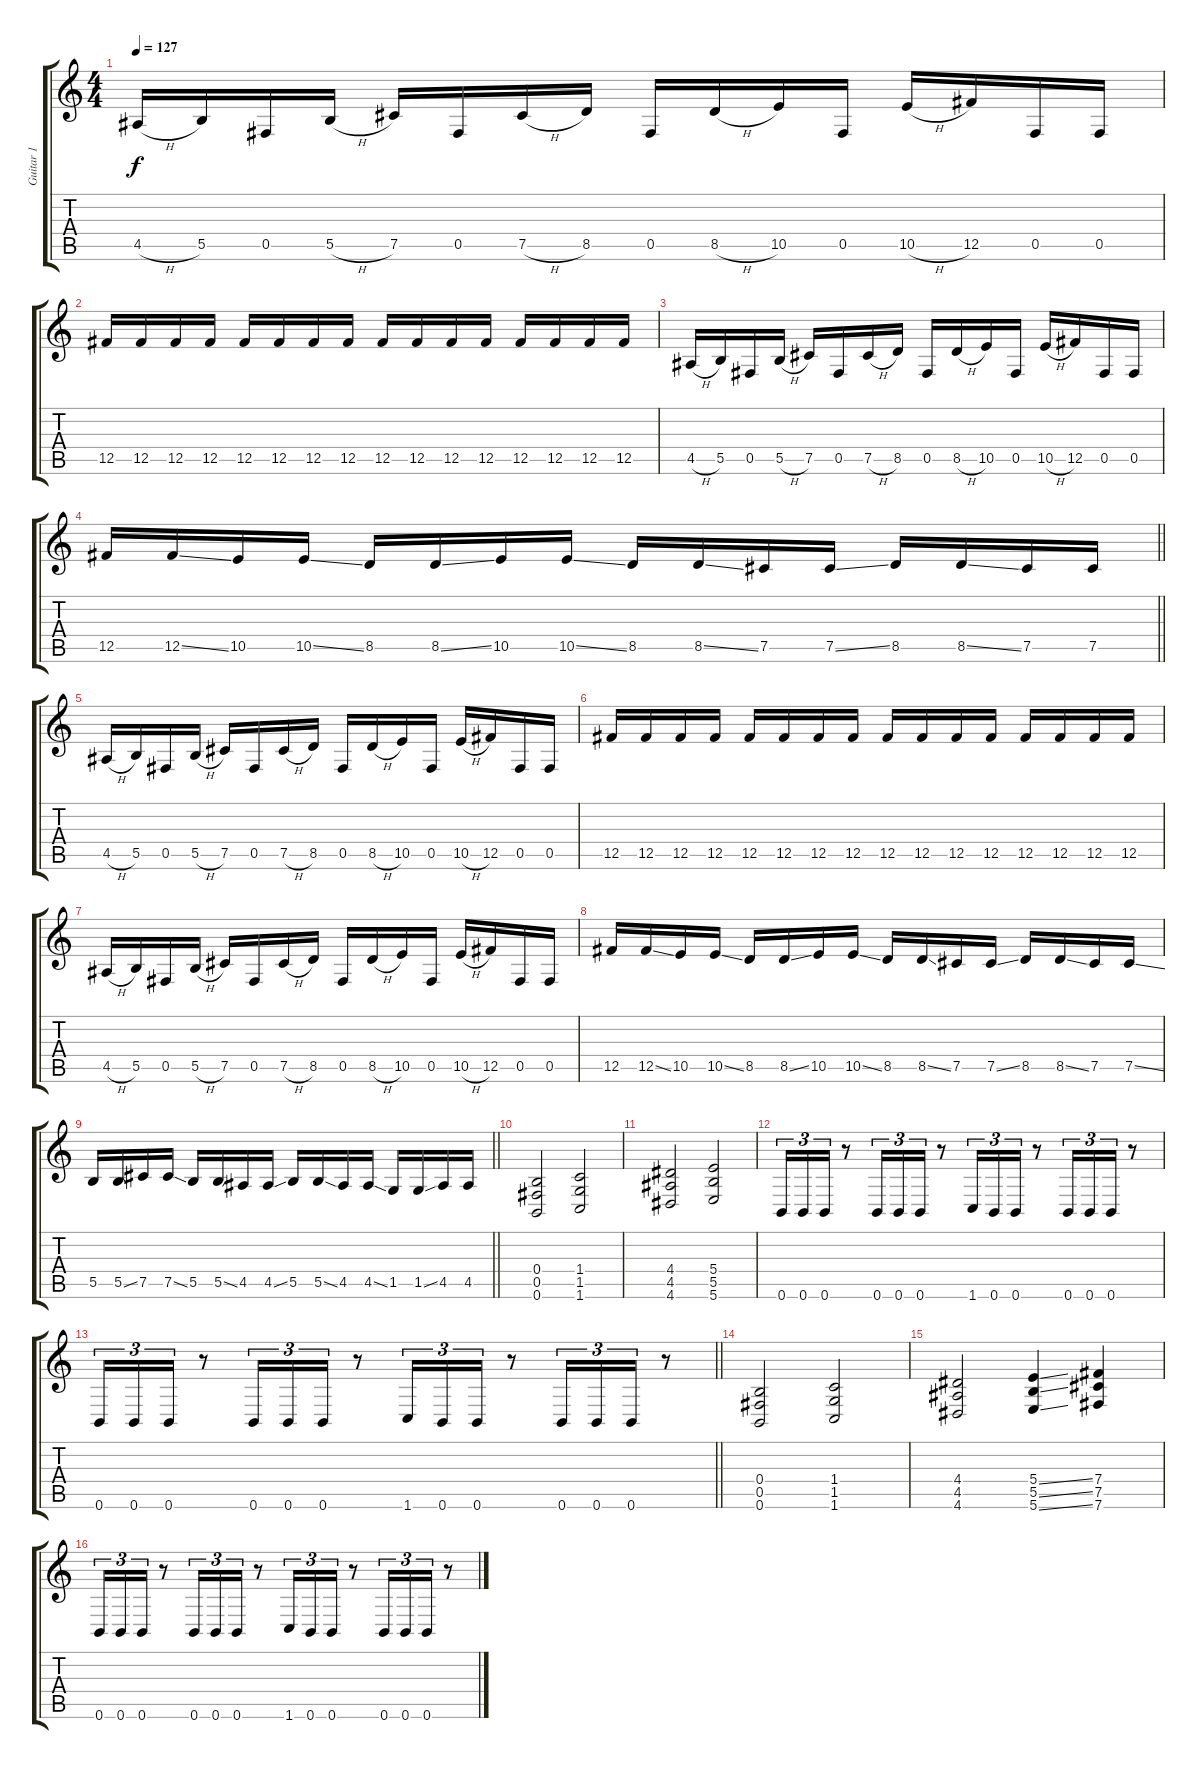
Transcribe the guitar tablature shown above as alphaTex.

\track ("Guitar 1" "Guitar 1") {instrument distortionguitar}
\staff {score tabs}
\tuning (Db4 Ab3 E3 B2 Gb2 B1) {hide}
\ts (4 4)
\tempo 127
\clef g2
\ks c
4.5{h}.16{dy f} 5.5.16 0.5.16 5.5{h}.16 7.5.16 0.5.16 7.5{h}.16 8.5.16 0.5.16 8.5{h}.16 10.5.16 0.5.16 10.5{h}.16 12.5.16 0.5.16 0.5.16 |
12.5.16 12.5.16 12.5.16 12.5.16 12.5.16 12.5.16 12.5.16 12.5.16 12.5.16 12.5.16 12.5.16 12.5.16 12.5.16 12.5.16 12.5.16 12.5.16 |
4.5{h}.16 5.5.16 0.5.16 5.5{h}.16 7.5.16 0.5.16 7.5{h}.16 8.5.16 0.5.16 8.5{h}.16 10.5.16 0.5.16 10.5{h}.16 12.5.16 0.5.16 0.5.16 |
\barLineRight lightlight
12.5.16 12.5{ss}.16 10.5.16 10.5{ss}.16 8.5.16 8.5{ss}.16 10.5.16 10.5{ss}.16 8.5.16 8.5{ss}.16 7.5.16 7.5{ss}.16 8.5.16 8.5{ss}.16 7.5.16 7.5.16 |
4.5{h}.16 5.5.16 0.5.16 5.5{h}.16 7.5.16 0.5.16 7.5{h}.16 8.5.16 0.5.16 8.5{h}.16 10.5.16 0.5.16 10.5{h}.16 12.5.16 0.5.16 0.5.16 |
12.5.16 12.5.16 12.5.16 12.5.16 12.5.16 12.5.16 12.5.16 12.5.16 12.5.16 12.5.16 12.5.16 12.5.16 12.5.16 12.5.16 12.5.16 12.5.16 |
4.5{h}.16 5.5.16 0.5.16 5.5{h}.16 7.5.16 0.5.16 7.5{h}.16 8.5.16 0.5.16 8.5{h}.16 10.5.16 0.5.16 10.5{h}.16 12.5.16 0.5.16 0.5.16 |
12.5.16 12.5{ss}.16 10.5.16 10.5{ss}.16 8.5.16 8.5{ss}.16 10.5.16 10.5{ss}.16 8.5.16 8.5{ss}.16 7.5.16 7.5{ss}.16 8.5.16 8.5{ss}.16 7.5.16 7.5{ss}.16 |
\barLineRight lightlight
5.5.16 5.5{ss}.16 7.5.16 7.5{ss}.16 5.5.16 5.5{ss}.16 4.5.16 4.5{ss}.16 5.5.16 5.5{ss}.16 4.5.16 4.5{ss}.16 1.5.16 1.5{ss}.16 4.5.16 4.5.16 |
(0.4 0.5 0.6).2{balance 0} (1.4 1.5 1.6).2 |
(4.4 4.5 4.6).2 (5.4 5.5 5.6).2 |
0.6.16{tu (3 2)} 0.6.16{tu (3 2)} 0.6.16{tu (3 2)} r.8 0.6.16{tu (3 2)} 0.6.16{tu (3 2)} 0.6.16{tu (3 2)} r.8 1.6.16{tu (3 2)} 0.6.16{tu (3 2)} 0.6.16{tu (3 2)} r.8 0.6.16{tu (3 2)} 0.6.16{tu (3 2)} 0.6.16{tu (3 2)} r.8 |
\barLineRight lightlight
0.6.16{tu (3 2)} 0.6.16{tu (3 2)} 0.6.16{tu (3 2)} r.8 0.6.16{tu (3 2)} 0.6.16{tu (3 2)} 0.6.16{tu (3 2)} r.8 1.6.16{tu (3 2)} 0.6.16{tu (3 2)} 0.6.16{tu (3 2)} r.8 0.6.16{tu (3 2)} 0.6.16{tu (3 2)} 0.6.16{tu (3 2)} r.8 |
(0.4 0.5 0.6).2 (1.4 1.5 1.6).2 |
(4.4 4.5 4.6).2 (5.4{ss} 5.5{ss} 5.6{ss}).4 (7.4 7.5 7.6).4 |
0.6.16{tu (3 2)} 0.6.16{tu (3 2)} 0.6.16{tu (3 2)} r.8 0.6.16{tu (3 2)} 0.6.16{tu (3 2)} 0.6.16{tu (3 2)} r.8 1.6.16{tu (3 2)} 0.6.16{tu (3 2)} 0.6.16{tu (3 2)} r.8 0.6.16{tu (3 2)} 0.6.16{tu (3 2)} 0.6.16{tu (3 2)} r.8
